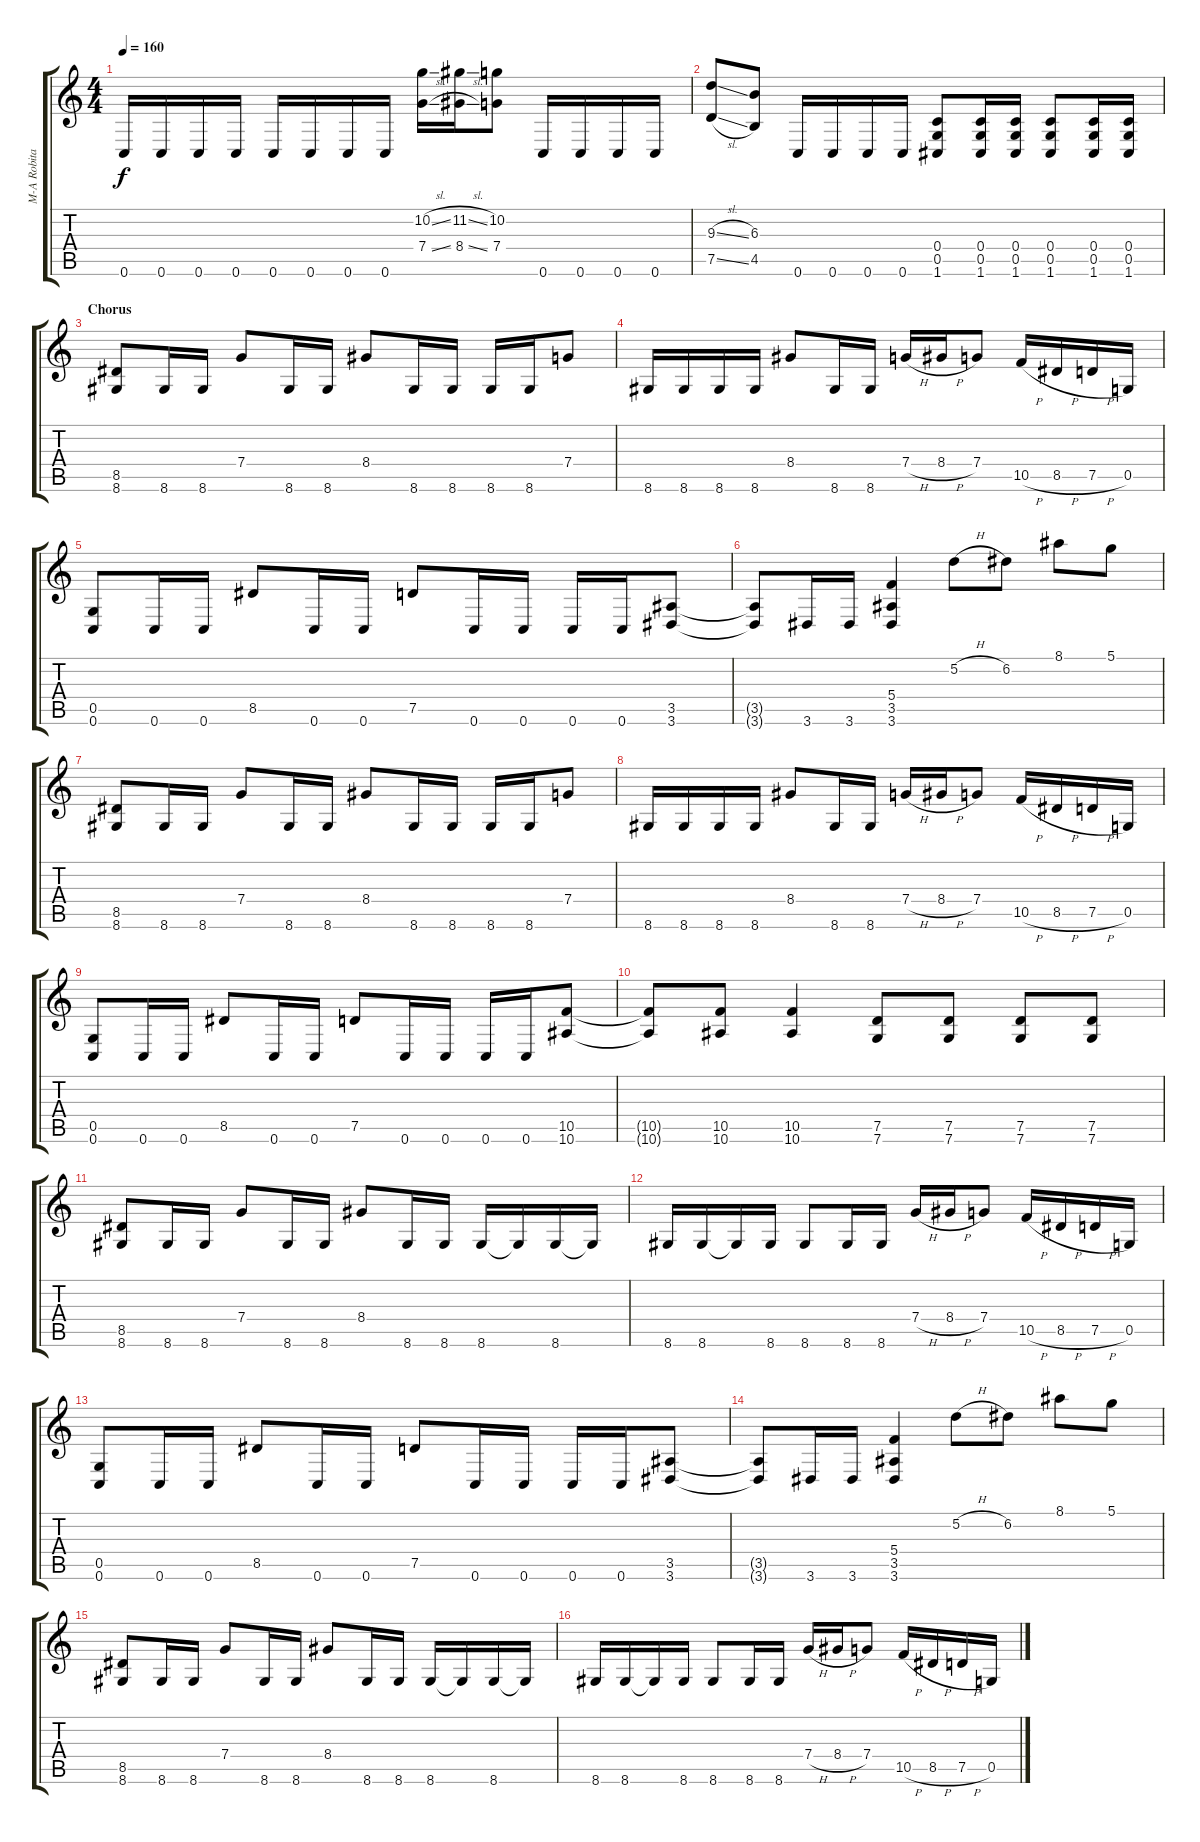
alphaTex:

\track ("M-A Robitaille" "M-A Robita") {instrument distortionguitar}
\staff {score tabs}
\tuning (D4 A3 F3 C3 G2 C2) {hide}
\ts (4 4)
\tempo 160
\clef g2
\ks c
0.6.16{dy f} 0.6.16 0.6.16 0.6.16 0.6.16 0.6.16 0.6.16 0.6.16 (10.2{sl} 7.4{sl}).16 (11.2{sl} 8.4{sl}).16 (10.2 7.4).8 0.6.16 0.6.16 0.6.16 0.6.16 |
(9.3{sl} 7.5{sl}).8 (6.3 4.5).8 0.6.16 0.6.16 0.6.16 0.6.16 (0.4 0.5 1.6).8 (0.4 0.5 1.6).16 (0.4 0.5 1.6).16 (0.4 0.5 1.6).8 (0.4 0.5 1.6).16 (0.4 0.5 1.6).16 |
\section ("" "Chorus")
(8.5 8.6).8 8.6.16 8.6.16 7.4.8 8.6.16 8.6.16 8.4.8 8.6.16 8.6.16 8.6.16 8.6.16 7.4.8 |
8.6.16 8.6.16 8.6.16 8.6.16 8.4.8 8.6.16 8.6.16 7.4{h}.16 8.4{h}.16 7.4.8 10.5{h}.16 8.5{h}.16 7.5{h}.16 0.5.16 |
(0.5 0.6).8 0.6.16 0.6.16 8.5.8 0.6.16 0.6.16 7.5.8 0.6.16 0.6.16 0.6.16 0.6.16 (3.5 3.6).8 |
(3.5{t} 3.6{t}).8 3.6.16 3.6.16 (5.4 3.5 3.6).4 5.2{h}.8 6.2.8 8.1.8 5.1.8 |
(8.5 8.6).8 8.6.16 8.6.16 7.4.8 8.6.16 8.6.16 8.4.8 8.6.16 8.6.16 8.6.16 8.6.16 7.4.8 |
8.6.16 8.6.16 8.6.16 8.6.16 8.4.8 8.6.16 8.6.16 7.4{h}.16 8.4{h}.16 7.4.8 10.5{h}.16 8.5{h}.16 7.5{h}.16 0.5.16 |
(0.5 0.6).8 0.6.16 0.6.16 8.5.8 0.6.16 0.6.16 7.5.8 0.6.16 0.6.16 0.6.16 0.6.16 (10.5 10.6).8 |
(10.5{t} 10.6{t}).8 (10.5 10.6).8 (10.5 10.6).4 (7.5 7.6).8 (7.5 7.6).8 (7.5 7.6).8 (7.5 7.6).8 |
(8.5 8.6).8 8.6.16 8.6.16 7.4.8 8.6.16 8.6.16 8.4.8 8.6.16 8.6.16 8.6.16 8.6{t}.16 8.6.16 8.6{t}.16 |
8.6.16 8.6.16 8.6{t}.16 8.6.16 8.6.8 8.6.16 8.6.16 7.4{h}.16 8.4{h}.16 7.4.8 10.5{h}.16 8.5{h}.16 7.5{h}.16 0.5.16 |
(0.5 0.6).8 0.6.16 0.6.16 8.5.8 0.6.16 0.6.16 7.5.8 0.6.16 0.6.16 0.6.16 0.6.16 (3.5 3.6).8 |
(3.5{t} 3.6{t}).8 3.6.16 3.6.16 (5.4 3.5 3.6).4 5.2{h}.8 6.2.8 8.1.8 5.1.8 |
(8.5 8.6).8 8.6.16 8.6.16 7.4.8 8.6.16 8.6.16 8.4.8 8.6.16 8.6.16 8.6.16 8.6{t}.16 8.6.16 8.6{t}.16 |
8.6.16 8.6.16 8.6{t}.16 8.6.16 8.6.8 8.6.16 8.6.16 7.4{h}.16 8.4{h}.16 7.4.8 10.5{h}.16 8.5{h}.16 7.5{h}.16 0.5.16
